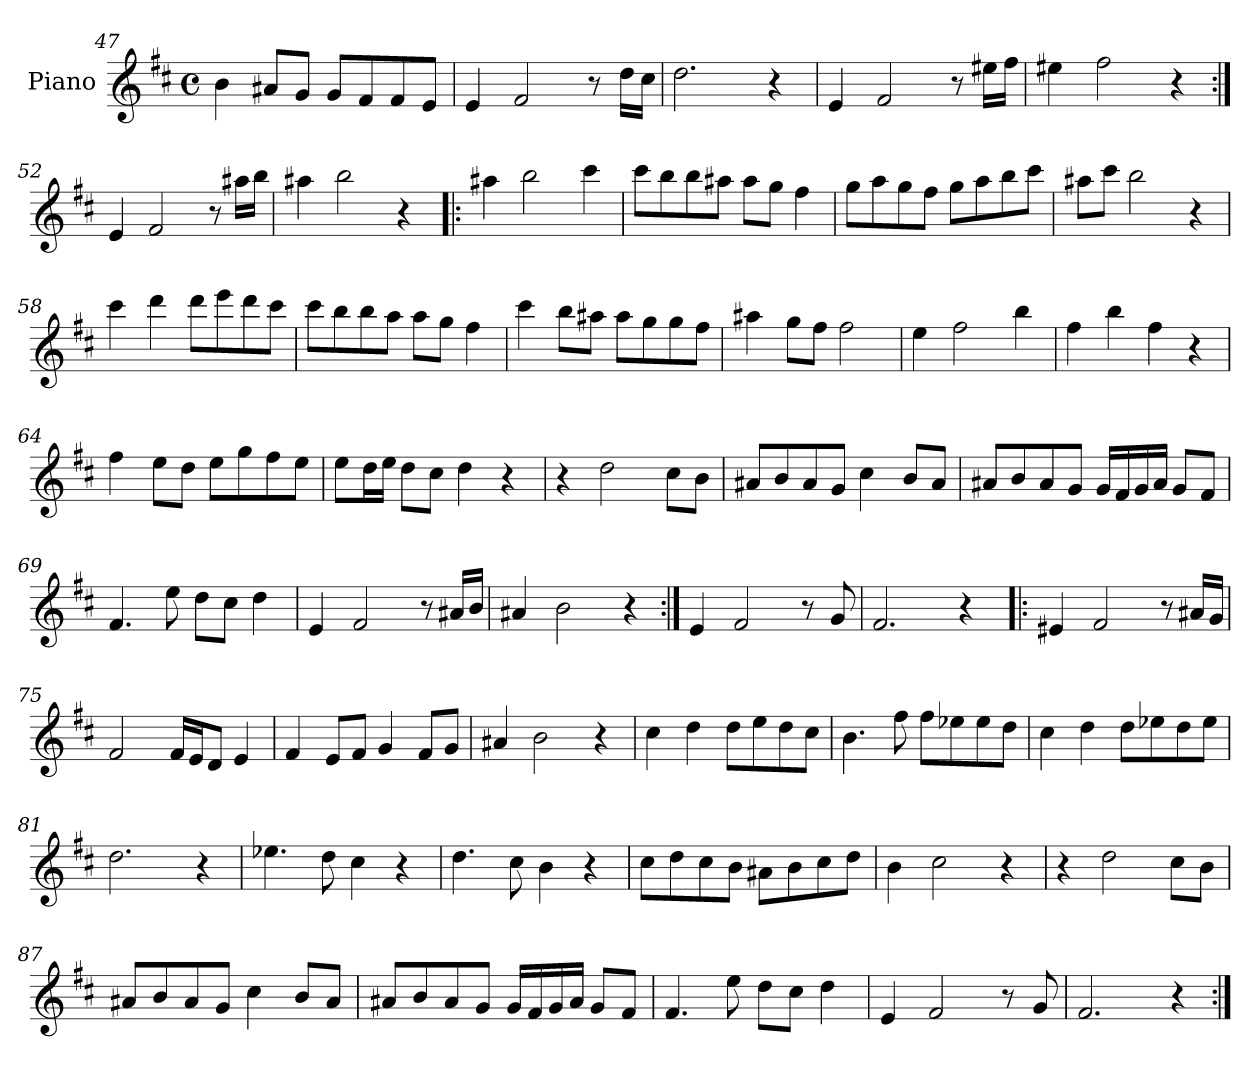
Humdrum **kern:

**kern
*part1
*staff1
*I"Piano
*I'Pno.
*clefG2
*k[f#c#]
*M4/4
*met(c)
=47
4b\
8a#X/L
8g/J
8g/L
8f#/
8f#/
8e/J
=48
4e/
2f#/
8r
16dd\LL
16cc#\JJ
=49
2.dd\
4r
=50
4e/
2f#/
8r
16ee#X\LL
16ff#\JJ
!!LO:LB:g=z
=51
4ee#X\
2ff#\
4r
=52:|!
4e/
2f#/
8r
16aa#X\LL
16bb\JJ
=53
4aa#X\
2bb\
4r
=54!|:
4aa#X\
2bb\
4ccc#\
=55
8ccc#\L
8bb\
8bb\
8aa#X\J
8aa#\L
8gg\J
4ff#\
!!LO:LB:g=z
=56
8gg\L
8aa\
8gg\
8ff#\J
8gg\L
8aa\
8bb\
8ccc#\J
=57
8aa#X\L
8ccc#\J
2bb\
4r
=58
4ccc#\
4ddd\
8ddd\L
8eee\
8ddd\
8ccc#\J
=59
8ccc#\L
8bb\
8bb\
8aa\J
8aa\L
8gg\J
4ff#\
!!LO:PB:g=z
=60
4ccc#\
8bb\L
8aa#X\J
8aa#\L
8gg\
8gg\
8ff#\J
=61
4aa#X\
8gg\L
8ff#\J
2ff#\
=62
4ee\
2ff#\
4bb\
=63
4ff#\
4bb\
4ff#\
4r
=64
4ff#\
8ee\L
8dd\J
8ee\L
8gg\
8ff#\
8ee\J
=65
8ee\L
16dd\L
16ee\JJ
8dd\L
8cc#\J
4dd\
4r
=66
4r
2dd\
8cc#\L
8b\J
!!LO:LB:g=z
=67
8a#X/L
8b/
8a#/
8g/J
4cc#\
8b/L
8a#/J
=68
8a#X/L
8b/
8a#/
8g/J
16g/LL
16f#/
16g/
16a#/JJ
8g/L
8f#/J
=69
4.f#/
8ee\
8dd\L
8cc#\J
4dd\
=70
4e/
2f#/
8r
16a#X/LL
16b/JJ
=71
4a#X/
2b\
4r
=72:|!
4e/
2f#/
8r
8g/
!!LO:LB:g=z
=73
2.f#/
4r
=74!|:
4e#X/
2f#/
8r
16a#X/LL
16g/JJ
=75
2f#/
16f#/LL
16e/J
8d/J
4e/
=76
4f#/
8e/L
8f#/J
4g/
8f#/L
8g/J
=77
4a#X/
2b\
4r
=78
4cc#\
4dd\
8dd\L
8ee\
8dd\
8cc#\J
=79
4.b\
8ff#\
8ff#\L
8ee-X\
8ee-\
8dd\J
!!LO:LB:g=z
=80
4cc#\
4dd\
8dd\L
8ee-X\
8dd\
8ee-\J
=81
2.dd\
4r
=82
4.ee-X\
8dd\
4cc#\
4r
=83
4.dd\
8cc#\
4b\
4r
=84
8cc#\L
8dd\
8cc#\
8b\J
8a#X\L
8b\
8cc#\
8dd\J
=85
4b\
2cc#\
4r
=86
4r
2dd\
8cc#\L
8b\J
!!LO:LB:g=z
=87
8a#X/L
8b/
8a#/
8g/J
4cc#\
8b/L
8a#/J
=88
8a#X/L
8b/
8a#/
8g/J
16g/LL
16f#/
16g/
16a#/JJ
8g/L
8f#/J
=89
4.f#/
8ee\
8dd\L
8cc#\J
4dd\
=90
4e/
2f#/
8r
8g/
=91
2.f#/
4r
=:|!
*-
